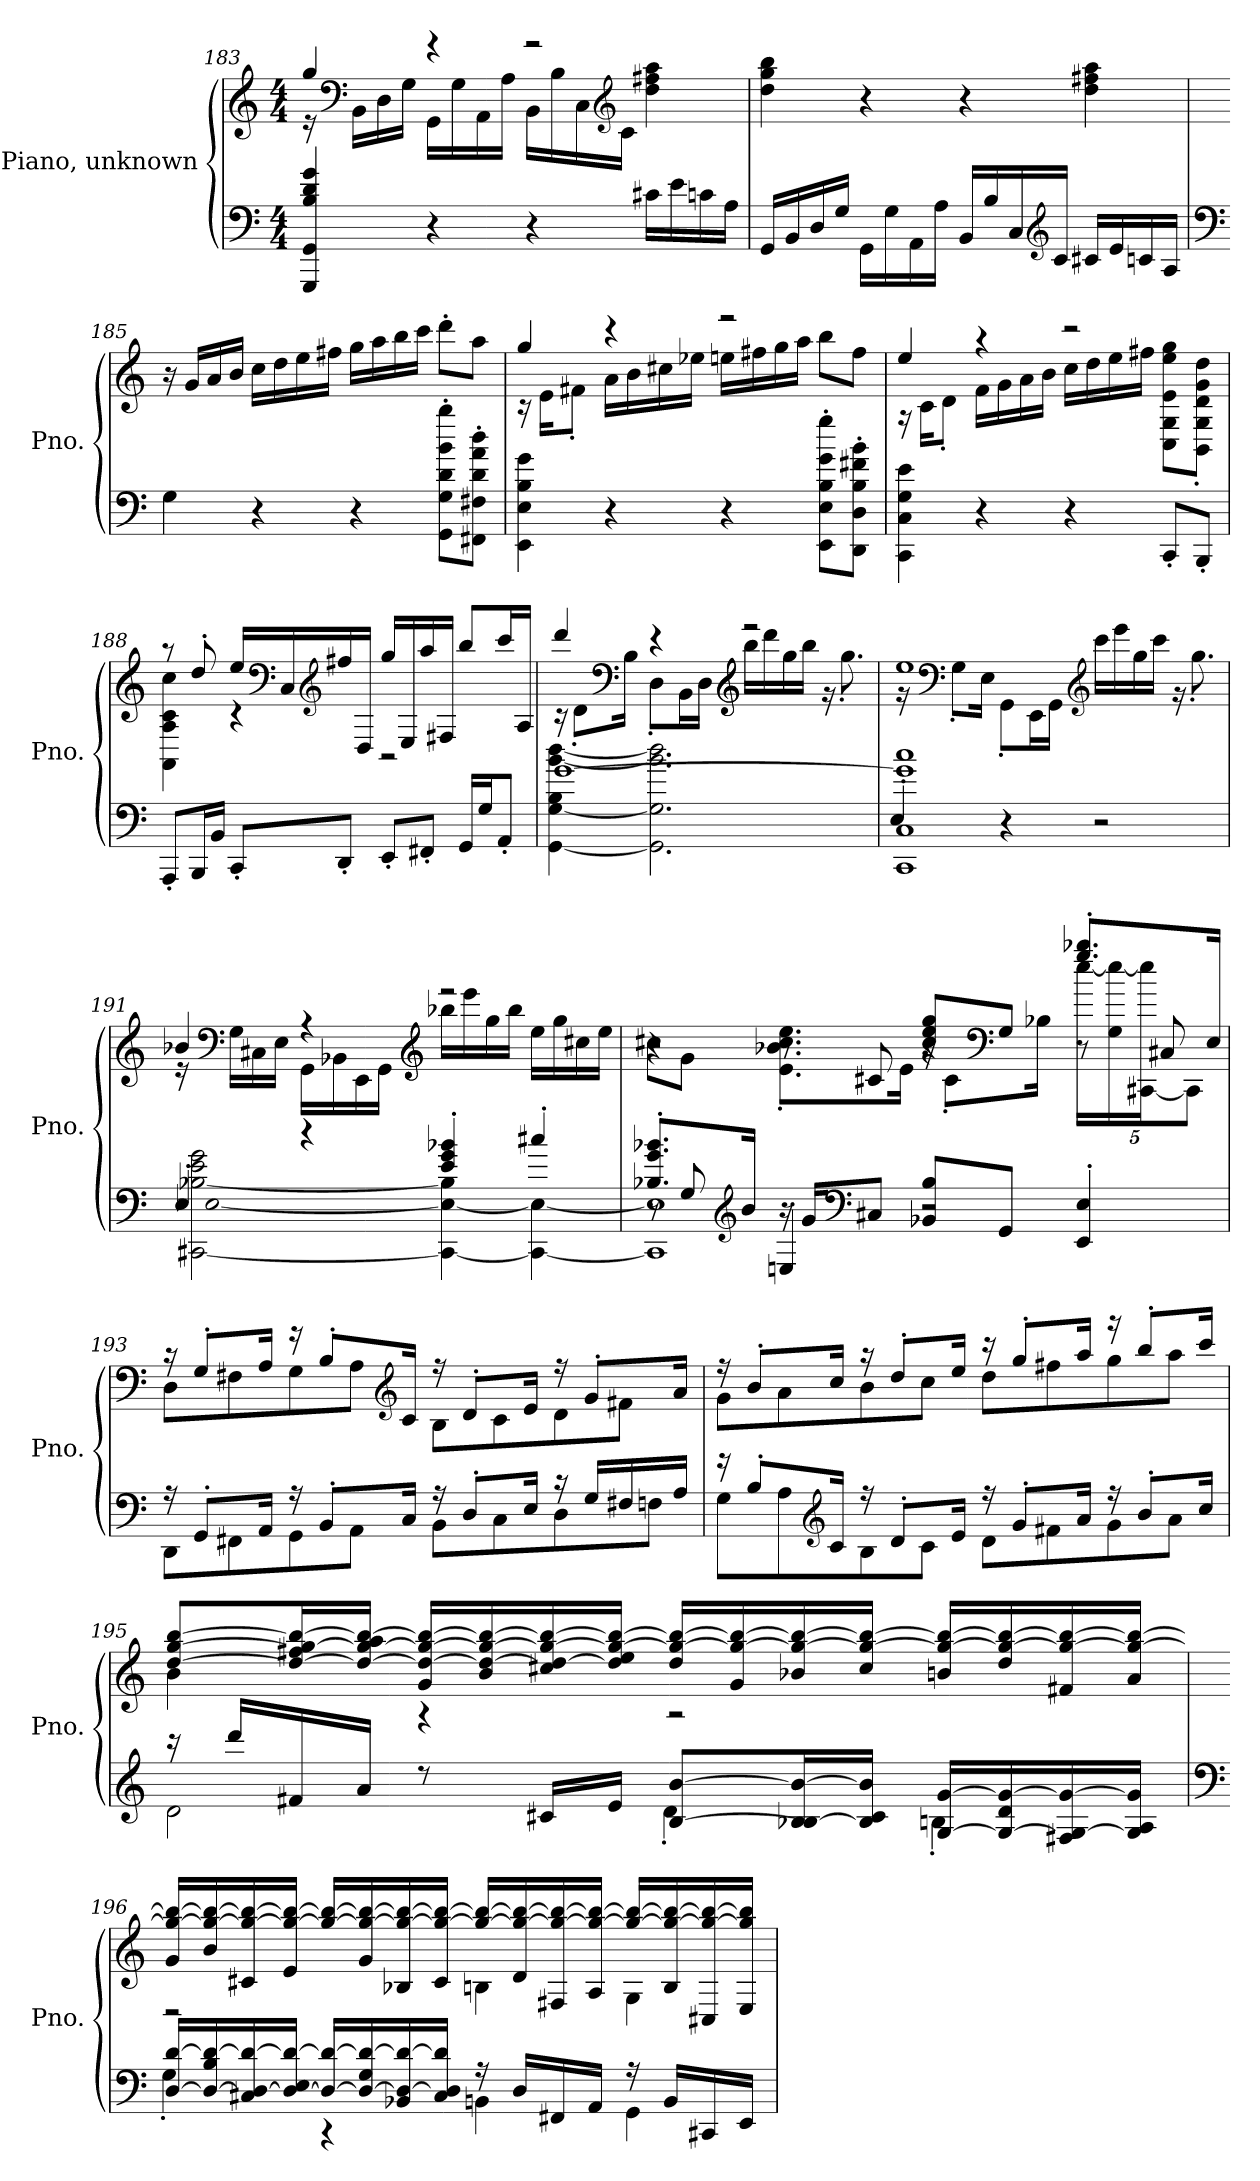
**kern	**kern
*part1	*part1
*staff2	*staff1
*I"Piano, unknown	*
*I'Pno.	*
!!LO:LB:g=z
*clefF4	*clefG2
*k[]	*k[]
*M4/4	*M4/4
=183	=183
*	*^
4GGG/ 4GG/ 4B/ 4d/ 4g/	4gg/	16r
*	*clefF4	*
.	.	16BB\LL
.	.	16D\
.	.	16G\JJ
4r	4r	16GG\LL
.	.	16G\
.	.	16AA\
.	.	16A\JJ
4r	2r	16BB\LL
.	.	16B\
.	.	16C\
*	*clefG2	*
.	.	16c\JJ
16c#X\LL	.	4dd\ 4ff#X\ 4aa\
16e\	.	.
16cn\	.	.
16A\JJ	.	.
*	*v	*v
=184	=184
16GG/LL	4dd\ 4gg\ 4bb\
16BB/	.
16D/	.
16G/JJ	.
16GG\LL	4r
16G\	.
16AA\	.
16A\JJ	.
16BB/LL	4r
16B/	.
16C/	.
*clefG2	*
16c/JJ	.
16c#X/LL	4dd\ 4ff#X\ 4aa\
16e/	.
16cn/	.
16A/JJ	.
!!LO:LB:g=z
=185	=185
*clefF4	*
4G\	16r
.	16g/LL
.	16a/
.	16b/JJ
4r	16cc\LL
.	16dd\
.	16ee\
.	16ff#X\JJ
4r	16gg\LL
.	16aa\
.	16bb\
.	16ccc\JJ
8GG\' 8G\' 8d\' 8b\' 8bb\'L	8ddd'\L
8FF#X\' 8F#X\' 8d\' 8a\' 8dd\'J	8aa\J
=186	=186
*	*^
4EE\ 4E\ 4B\ 4g\	4gg/	16r
.	.	16e\KL
.	.	8f#X'\J
4r	4r	16a\LL
.	.	16b\
.	.	16cc#X\
.	.	16ee-X\JJ
4r	2r	16een\LL
.	.	16ff#X\
.	.	16gg\
.	.	16aa\JJ
8EE\' 8E\' 8B\' 8g\' 8gg\'L	.	8bb\L
8DD\' 8D\' 8B\' 8f#X\' 8b\'J	.	8ff#\J
!!LO:PB:g=z	!!
=187	=187	=187
4CC\ 4C\ 4G\ 4e\	4ee/	16r
.	.	16c\KL
.	.	8d'\J
4r	4r	16f\LL
.	.	16g\
.	.	16a\
.	.	16b\JJ
4r	2r	16cc\LL
.	.	16dd\
.	.	16ee\
.	.	16ff#X\JJ
8CC'/L	.	8C\ 8G\ 8e\ 8ee\ 8gg\L
8BBB'/J	.	8BB\' 8G\' 8d\' 8g\' 8dd\'J
=188	=188	=188
8AAA'/L	8r	4AA\ 4A\ 4c\ 4cc\
16BBB/L	8dd'/	.
16BB/JJ	.	.
8CC'/L	16ee/LL	4r
*	*clefF4	*
.	16C/	.
*	*clefG2	*
8DD'/J	16ff#X/	.
.	16D/JJ	.
8EE'/L	16gg/LL	2r
.	16E/	.
8FF#X'/J	16aa/	.
.	16F#X/JJ	.
16GG/LL	8bb/L	.
16G/J	.	.
8AA'/J	16ccc/L	.
.	16A/JJ	.
!!LO:LB:g=z	!!
=189	=189	=189
*^	*	*
[1g	[4GG\ [4G\ 4B\ [4b\ [4dd\	4ddd/	16r
.	.	.	8d'\L
*	*	*clefF4	*
.	.	.	16B\Jk
.	2.GG\] 2.G\] 2.b\] 2.dd\]	4r	8D'\L
.	.	.	16BB\L
.	.	.	16D\JJ
*	*	*clefG2	*
.	.	2r	16bb\LL
.	.	.	16ddd\
.	.	.	16gg\
.	.	.	16bb\JJ
.	.	.	16r
.	.	.	8.gg'\
=190	=190	=190	=190
*	*^	*	*
1g]	1CC 1C 1cc	4E'/	1ee	16r
*	*	*	*clefF4	*
.	.	.	.	8G'\L
.	.	.	.	16E\Jk
.	.	4r	.	8GG'\L
.	.	.	.	16EE\L
.	.	.	.	16GG\JJ
*	*	*	*clefG2	*
.	.	2r	.	16ccc\LL
.	.	.	.	16eee\
.	.	.	.	16gg\
.	.	.	.	16ccc\JJ
.	.	.	.	16r
.	.	.	.	8.gg'\
*	*v	*v	*	*
!!LO:LB:g=z	!!
=191	=191	=191	=191
4E'/	[2CC#X\ [2E-X\ [2B-X\ 2e\ 2g\	4b-X/	16r
*	*	*clefF4	*
.	.	.	16G\LL
.	.	.	16C#X\
.	.	.	16E\JJ
4r	.	4r	16GG\LL
.	.	.	16BB-X\
.	.	.	16EE\
.	.	.	16GG\JJ
*	*	*clefG2	*
4e/' 4g/' 4b-X/'	4CC#\_ 4E-\_ 4B-\]	2r	16bb-X\LL
.	.	.	16eee\
.	.	.	16gg\
.	.	.	16bb-\JJ
4cc#X'/	4CC#\_ 4E-\_	.	16ee\LL
.	.	.	16gg\
.	.	.	16cc#X\
.	.	.	16ee\JJ
!!LO:LB:g=z
=192	=192	=192	=192
*	*^	*	*^
8.B-X/' 8.g/' 8.b-X/'L	1CC#] 1E-]	8r	4r	8cc#X\L	2r
.	.	8G/	.	8g\J	.
*clefG2	*	*	*	*	*
16b-/Jk	.	.	.	.	.
16r	.	4En'/	8r	8.e\' 8.b-X\' 8.cc#\' 8.ee\'L	.
16g/KL	.	.	.	.	.
*clefF4	*	*	*	*	*
8C#X/J	.	.	8c#X/	.	.
.	.	.	.	16e\Jk	.
8BB-X/ 8B-/L	.	2r	8cc#/ 8ee/ 8gg/L	16r	4r
.	.	.	.	8c#'\L	.
*	*	*	*clefF4	*	*
8GG/J	.	.	8G/J	.	.
.	.	.	.	16B-X\Jk	.
*	*	*	*	*Xbrackettup	*
4EE/' 4E/'	.	.	8.gg/' 8.bb-X/'L	[20ee\LL	8r
.	.	.	.	20G\ 20ee\_	.
.	.	.	.	[20CC#X\ 20ee\]J	.
.	.	.	.	.	8C#X/
.	.	.	.	10CC#\J]	.
.	.	.	16E/Jk	.	.
*	*v	*v	*	*	*
*	*	*	*v	*v
!!LO:LB:g=z
=193	=193	=193	=193
16r	8DD\L	16r	8D\L
8GG'/L	.	8G'/L	.
.	8FF#X\	.	8F#X\
16AA/Jk	.	16A/Jk	.
16r	8GG\	16r	8G\
8BB'/L	.	8B'/L	.
.	8AA\J	.	8A\J
*	*	*clefG2	*
16C/Jk	.	16c/Jk	.
16r	8BB\L	16r	8B\L
8D'/L	.	8d'/L	.
.	8C\	.	8c\
16E/Jk	.	16e/Jk	.
16r	8D\	16r	8d\
16G/LL	.	8g'/L	.
16F#X/	8Fn\J	.	8f#X\J
16A/JJ	.	16a/Jk	.
=194	=194	=194	=194
16r	8G\L	16r	8g\L
8B'/L	.	8b'/L	.
.	8A\	.	8a\
*clefG2	*	*	*
16c/Jk	.	16cc/Jk	.
16r	8B\	16r	8b\
8d'/L	.	8dd'/L	.
.	8c\J	.	8cc\J
16e/Jk	.	16ee/Jk	.
16r	8d\L	16r	8dd\L
8g'/L	.	8gg'/L	.
.	8f#X\	.	8ff#X\
16a/Jk	.	16aa/Jk	.
16r	8g\	16r	8gg\
8b'/L	.	8bb'/L	.
.	8a\J	.	8aa\J
16cc/Jk	.	16ccc/Jk	.
!!LO:LB:g=z	!!
=195	=195	=195	=195
16r	2d\	[8dd/ [8gg/ [8bb/L	4b\
16ddd/LL	.	.	.
16f#X/	.	16dd/_ 16ff#X/ 16gg/_ 16bb/_L	.
16a/JJ	.	16dd/_ 16gg/_ 16aa/ 16bb/_JJ	.
8r	.	16g/ 16dd/_ 16gg/_ 16bb/_LL	4r
.	.	16b/ 16dd/_ 16gg/_ 16bb/_	.
16c#X/LL	.	16cc#X/ 16dd/_ 16gg/_ 16bb/_	.
16e/JJ	.	16dd/] 16ee/ 16gg/_ 16bb/_JJ	.
[8B/ [8b/L	4d'\	16dd/ 16gg/_ 16bb/_LL	2r
.	.	16g/ 16gg/_ 16bb/_	.
16B-X/ 16B/_ 16b/_L	.	16b-X/ 16gg/_ 16bb/_	.
16B/] 16c#/ 16b/]JJ	.	16cc#/ 16gg/_ 16bb/_JJ	.
[16G/ [16g/LL	4Bn'\	16bn/ 16gg/_ 16bb/_LL	.
16G/_ 16d/ 16g/_	.	16dd/ 16gg/_ 16bb/_	.
16F#X/ 16G/_ 16g/_	.	16f#X/ 16gg/_ 16bb/_	.
16G/] 16A/ 16g/]JJ	.	16a/ 16gg/_ 16bb/_JJ	.
!!LO:PB:g=z	!!
=196	=196	=196	=196
*clefF4	*	*	*
[16D/ [16d/LL	4G'\	16g/ 16gg/_ 16bb/_LL	2r
16D/_ 16B/ 16d/_	.	16b/ 16gg/_ 16bb/_	.
16C#X/ 16D/_ 16d/_	.	16c#X/ 16gg/_ 16bb/_	.
16D/_ 16E/ 16d/_JJ	.	16e/ 16gg/_ 16bb/_JJ	.
16D/_ 16d/_LL	4r	16gg/_ 16bb/_LL	.
16D/_ 16G/ 16d/_	.	16g/ 16gg/_ 16bb/_	.
16BB-X/ 16D/_ 16d/_	.	16B-X/ 16gg/_ 16bb/_	.
16C#/ 16D/] 16d/]JJ	.	16c#/ 16gg/_ 16bb/_JJ	.
16r	4BBn\	16gg/_ 16bb/_LL	4Bn\
16D/LL	.	16d/ 16gg/_ 16bb/_	.
16FF#X/	.	16F#X/ 16gg/_ 16bb/_	.
16AA/JJ	.	16A/ 16gg/_ 16bb/_JJ	.
16r	4GG\	16gg/_ 16bb/_LL	4G\
16BB/LL	.	16B/ 16gg/_ 16bb/_	.
16CC#X/	.	16C#X/ 16gg/_ 16bb/_	.
16EE/JJ	.	16E/ 16gg/] 16bb/]JJ	.
*v	*v	*	*
*	*v	*v
=	=
*-	*-
